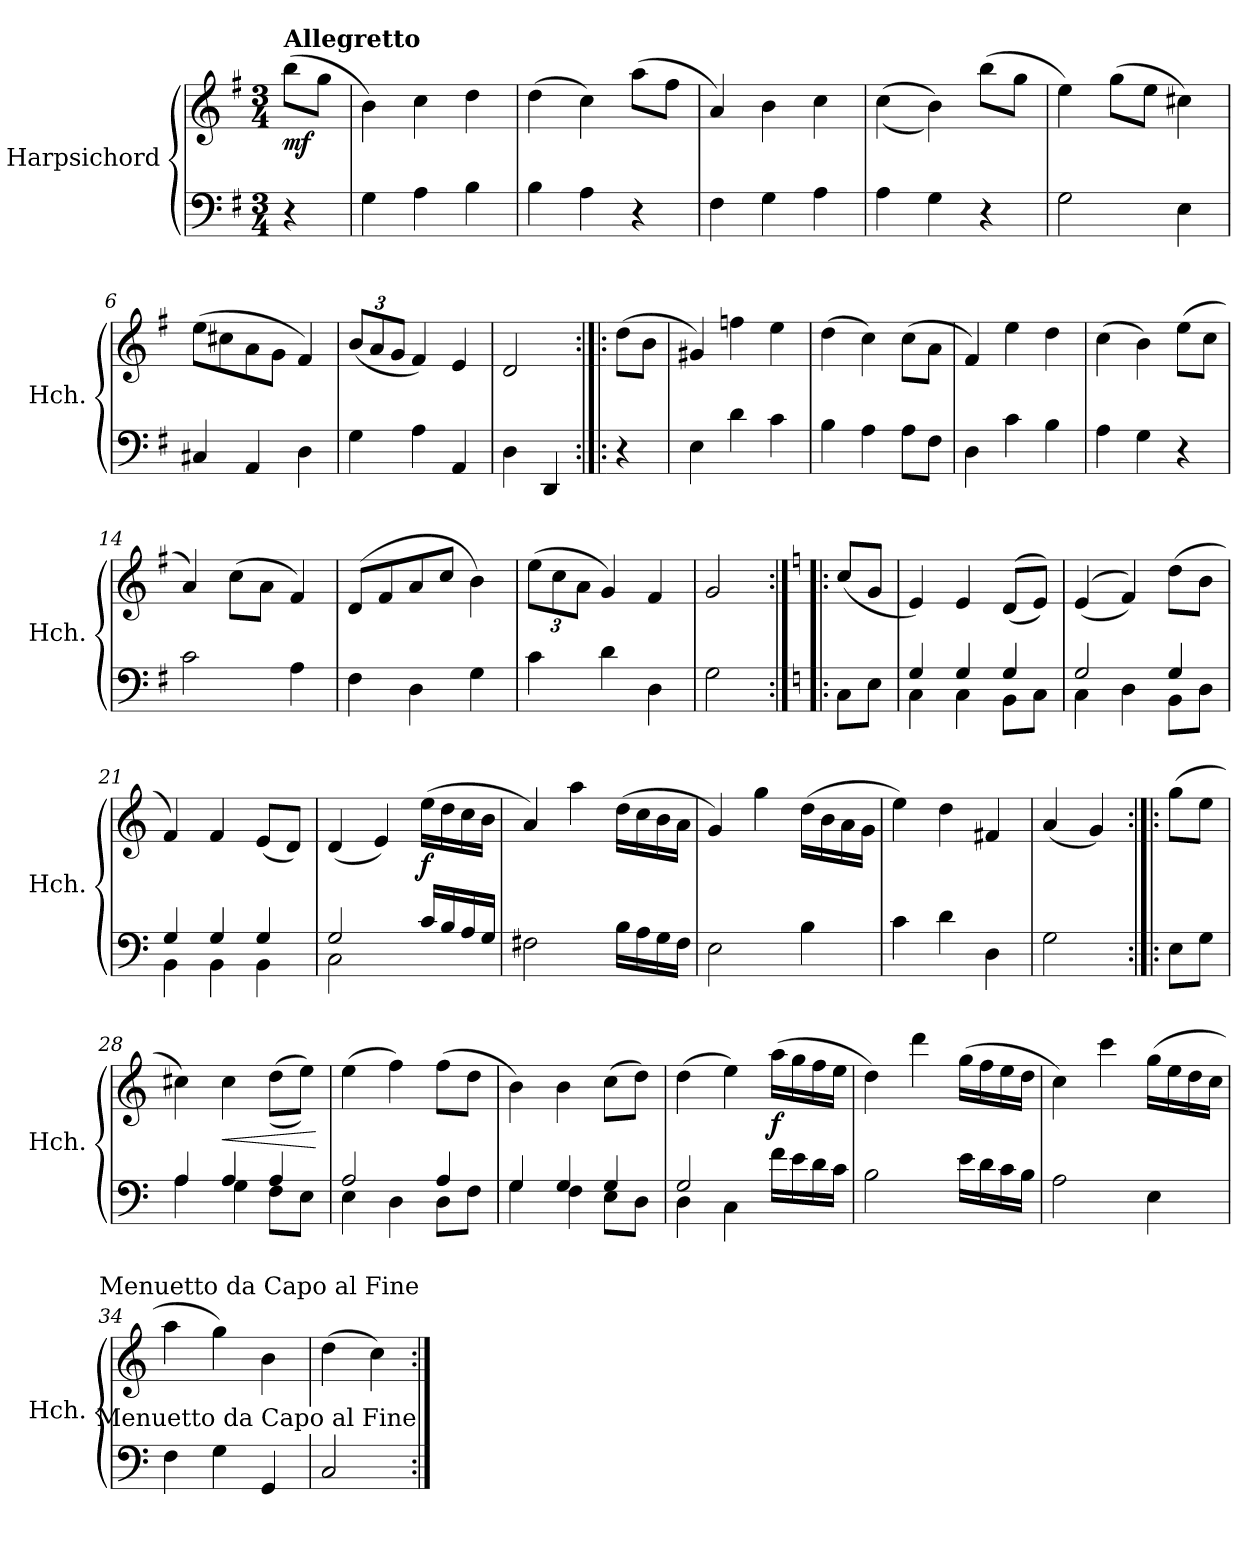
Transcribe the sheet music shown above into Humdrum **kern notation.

**kern	**kern	**dynam
*part1	*part1	*part1
*staff2	*staff1	*staff1/2
*I"Harpsichord	*	*
*I'Hch.	*	*
*clefF4	*clefG2	*
*k[f#]	*k[f#]	*
*M3/4	*M3/4	*
=	=	=
!	!LO:TX:a:B:t=Allegretto	!
!	!	!LO:DY:b
4r	(8bb\L	mf
.	8gg\J	.
=1	=1	=1
4G\	4b\)	.
4A\	4cc\	.
4B\	4dd\	.
=2	=2	=2
4B\	(4dd\	.
4A\	4cc\)	.
4r	(8aa\L	.
.	8ff#\J	.
=3	=3	=3
4F#\	4a/)	.
4G\	4b\	.
4A\	4cc\	.
=4	=4	=4
4A\	((4cc\	.
4G\	4b\))	.
4r	(8bb\L	.
.	8gg\J	.
=5	=5	=5
2G\	4ee\)	.
.	(8gg\L	.
.	8ee\J	.
4E\	4cc#X\)	.
=6	=6	=6
4C#X/	(8ee\L	.
.	8cc#X\	.
4AA/	8a\	.
.	8g\J	.
4D\	4f#/)	.
=7	=7	=7
*	*Xbrackettup	*
4G\	(12b/L	.
.	12a/	.
.	12g/J	.
4A\	4f#/)	.
4AA/	4e/	.
=8	=8	=8
4D\	2d/	.
4DD/	.	.
!!LO:LB:g=z
=9:|!|:	=9:|!|:	=9:|!|:
4r	(8dd\L	.
.	8b\J	.
=10	=10	=10
4E\	4g#X/)	.
4d\	4ffn\	.
4c\	4ee\	.
=11	=11	=11
4B\	(4dd\	.
4A\	4cc\)	.
8A\L	(8cc\L	.
8F#\J	8a\J	.
=12	=12	=12
4D\	4f#/)	.
4c\	4ee\	.
4B\	4dd\	.
=13	=13	=13
4A\	(4cc\	.
4G\	4b\)	.
4r	(8ee\L	.
.	8cc\J	.
=14	=14	=14
2c\	4a/)	.
.	(8cc\L	.
.	8a\J	.
4A\	4f#/)	.
=15	=15	=15
4F#\	(8d/L	.
.	8f#/	.
4D\	8a/	.
.	8cc/J	.
4G\	4b\)	.
=16	=16	=16
4c\	(12ee\L	.
.	12cc\	.
.	12a\J	.
4d\	4g/)	.
4D\	4f#/	.
=17	=17	=17
2G\	2g/	.
!!LO:LB:g=z
=18:|!|:	=18:|!|:	=18:|!|:
*k[]	*k[]	*
8C\L	(8cc/L	.
8E\J	8g/J	.
=19	=19	=19
*^	*	*
4G/	4C\	4e/)	.
4G/	4C\	4e/	.
4G/	8BB\L	((8d/L	.
.	8C\J	8e/J))	.
=20	=20	=20	=20
2G/	4C\	((4e/	.
.	4D\	4f/))	.
4G/	8BB\L	(8dd\L	.
.	8D\J	8b\J	.
=21	=21	=21	=21
4G/	4BB\	4f/)	.
4G/	4BB\	4f/	.
4G/	4BB\	(8e/L	.
.	.	8d/J)	.
=22	=22	=22	=22
2G/	2C\	(4d/	.
.	.	4e/)	.
!	!	!	!LO:DY:b
16c/LL	4ryy	(16ee\LL	f
16B/	.	16dd\	.
16A/	.	16cc\	.
16G/JJ	.	16b\JJ	.
*v	*v	*	*
=23	=23	=23
2F#X\	4a/)	.
.	4aa\	.
16B\LL	(16dd\LL	.
16A\	16cc\	.
16G\	16b\	.
16F#\JJ	16a\JJ	.
=24	=24	=24
2E\	4g/)	.
.	4gg\	.
4B\	(16dd\LL	.
.	16b\	.
.	16a\	.
.	16g\JJ	.
=25	=25	=25
4c\	4ee\)	.
4d\	4dd\	.
4D\	4f#X/	.
!!LO:LB:g=z
=26	=26	=26
2G\	(4a/	.
.	4g/)	.
=27:|!|:	=27:|!|:	=27:|!|:
8E\L	(8gg\L	.
8G\J	8ee\J	.
=28	=28	=28
*^	*	*
4A/	4A\	4cc#X\)	.
!	!	!	!LO:HP:b
4A/	4G\	4cc#\	<
4A/	8F\L	((8dd\L	.
.	8E\J	8ee\J))	.
*v	*v	*	*
.	.	[
=29	=29	=29
*^	*	*
2A/	4E\	(4ee\	.
.	4D\	4ff\)	.
4A/	8D\L	(8ff\L	.
.	8F\J	8dd\J	.
=30	=30	=30	=30
4G/	4G\	4b\)	.
4G/	4F\	4b\	.
4G/	8E\L	(8cc\L	.
.	8D\J	8dd\J)	.
=31	=31	=31	=31
2G/	4D\	(4dd\	.
.	4C\	4ee\)	.
!	!	!	!LO:DY:b
16ryy	16f\LL	(16aa\LL	f
16ryy	16e\	16gg\	.
16ryy	16d\	16ff\	.
16ryy	16c\JJ	16ee\JJ	.
*v	*v	*	*
=32	=32	=32
2B\	4dd\)	.
.	4ddd\	.
16e\LL	(16gg\LL	.
16d\	16ff\	.
16c\	16ee\	.
16B\JJ	16dd\JJ	.
=33	=33	=33
2A\	4cc\)	.
.	4ccc\	.
4E\	(16gg\LL	.
.	16ee\	.
.	16dd\	.
.	16cc\JJ	.
!!LO:LB:g=z
=34	=34	=34
4F\	4aa\	.
4G\	4gg\)	.
4GG/	4b\	.
=35	=35	=35
2C/	(4dd\	.
.	4cc\)	.
!	!LO:TX:a:t=Menuetto da Capo al Fine	!
!LO:TX:a:t=Menuetto da Capo al Fine	!	!
=:|!	=:|!	=:|!
*-	*-	*-
